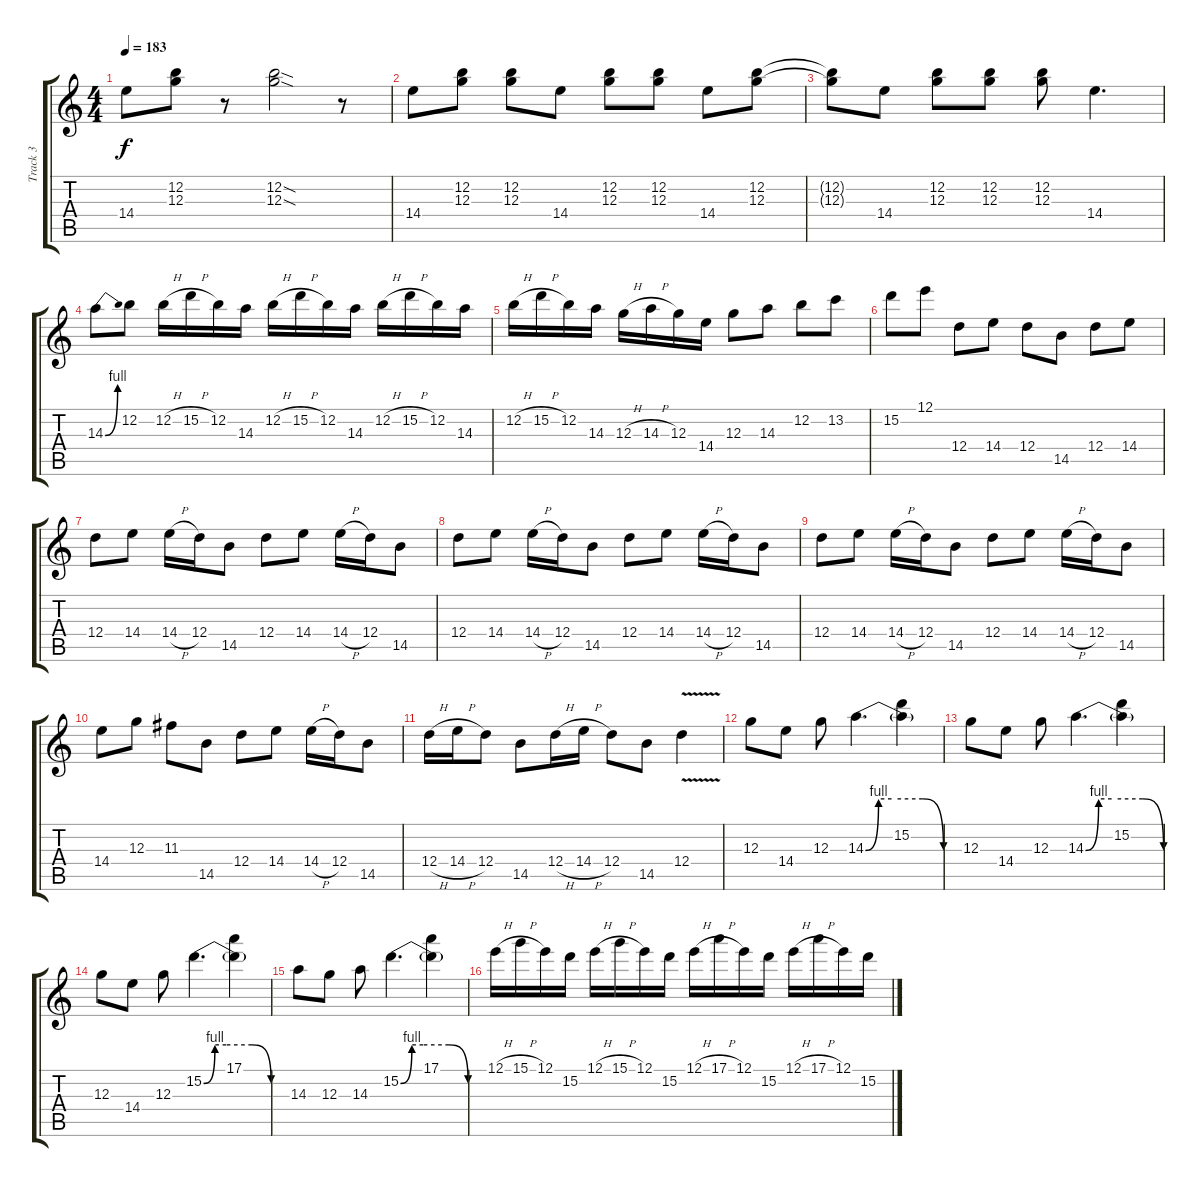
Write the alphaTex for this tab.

\track ("Track 3" "Track 3") {instrument overdrivenguitar}
\staff {score tabs}
\tuning (E4 B3 G3 D3 A2 E2) {hide}
\ts (4 4)
\tempo 183
\clef g2
\ks c
14.4.8{dy f} (12.2 12.3).8 r.8 (12.2{sod} 12.3{sod}).2 r.8 |
14.4.8 (12.2 12.3).8 (12.2 12.3).8 14.4.8 (12.2 12.3).8 (12.2 12.3).8 14.4.8 (12.2 12.3).8 |
(12.2{t} 12.3{t}).8 14.4.8 (12.2 12.3).8 (12.2 12.3).8 (12.2 12.3).8 14.4.4{d} |
14.3{be (bend 0 0 60 4)}.8 12.2.8 12.2{h}.16 15.2{h}.16 12.2.16 14.3.16 12.2{h}.16 15.2{h}.16 12.2.16 14.3.16 12.2{h}.16 15.2{h}.16 12.2.16 14.3.16 |
12.2{h}.16 15.2{h}.16 12.2.16 14.3.16 12.3{h}.16 14.3{h}.16 12.3.16 14.4.16 12.3.8 14.3.8 12.2.8 13.2.8 |
15.2.8 12.1.8 12.4.8 14.4.8 12.4.8 14.5.8 12.4.8 14.4.8 |
12.4.8 14.4.8 14.4{h}.16 12.4.16 14.5.8 12.4.8 14.4.8 14.4{h}.16 12.4.16 14.5.8 |
12.4.8 14.4.8 14.4{h}.16 12.4.16 14.5.8 12.4.8 14.4.8 14.4{h}.16 12.4.16 14.5.8 |
12.4.8 14.4.8 14.4{h}.16 12.4.16 14.5.8 12.4.8 14.4.8 14.4{h}.16 12.4.16 14.5.8 |
14.4.8 12.3.8 11.3.8 14.5.8 12.4.8 14.4.8 14.4{h}.16 12.4.16 14.5.8 |
12.4{h}.16 14.4{h}.16 12.4.8 14.5.8 12.4{h}.16 14.4{h}.16 12.4.8 14.5.8 12.4{v}.4 |
12.3.8 14.4.8 12.3.8 14.3{be (custom 0 0 10 4 20 4 44 4 60 0)}.4{d} (15.2 14.3{t}).4 |
12.3.8 14.4.8 12.3.8 14.3{be (custom 0 0 10 4 20 4 44 4 60 0)}.4{d} (15.2 14.3{t}).4 |
12.3.8 14.4.8 12.3.8 15.2{be (custom 0 0 10 4 20 4 43 4 60 0)}.4{d} (17.1 15.2{t}).4 |
14.3.8 12.3.8 14.3.8 15.2{be (custom 0 0 10 4 20 4 43 4 60 0)}.4{d} (17.1 15.2{t}).4 |
12.1{h}.16 15.1{h}.16 12.1.16 15.2.16 12.1{h}.16 15.1{h}.16 12.1.16 15.2.16 12.1{h}.16 17.1{h}.16 12.1.16 15.2.16 12.1{h}.16 17.1{h}.16 12.1.16 15.2.16
